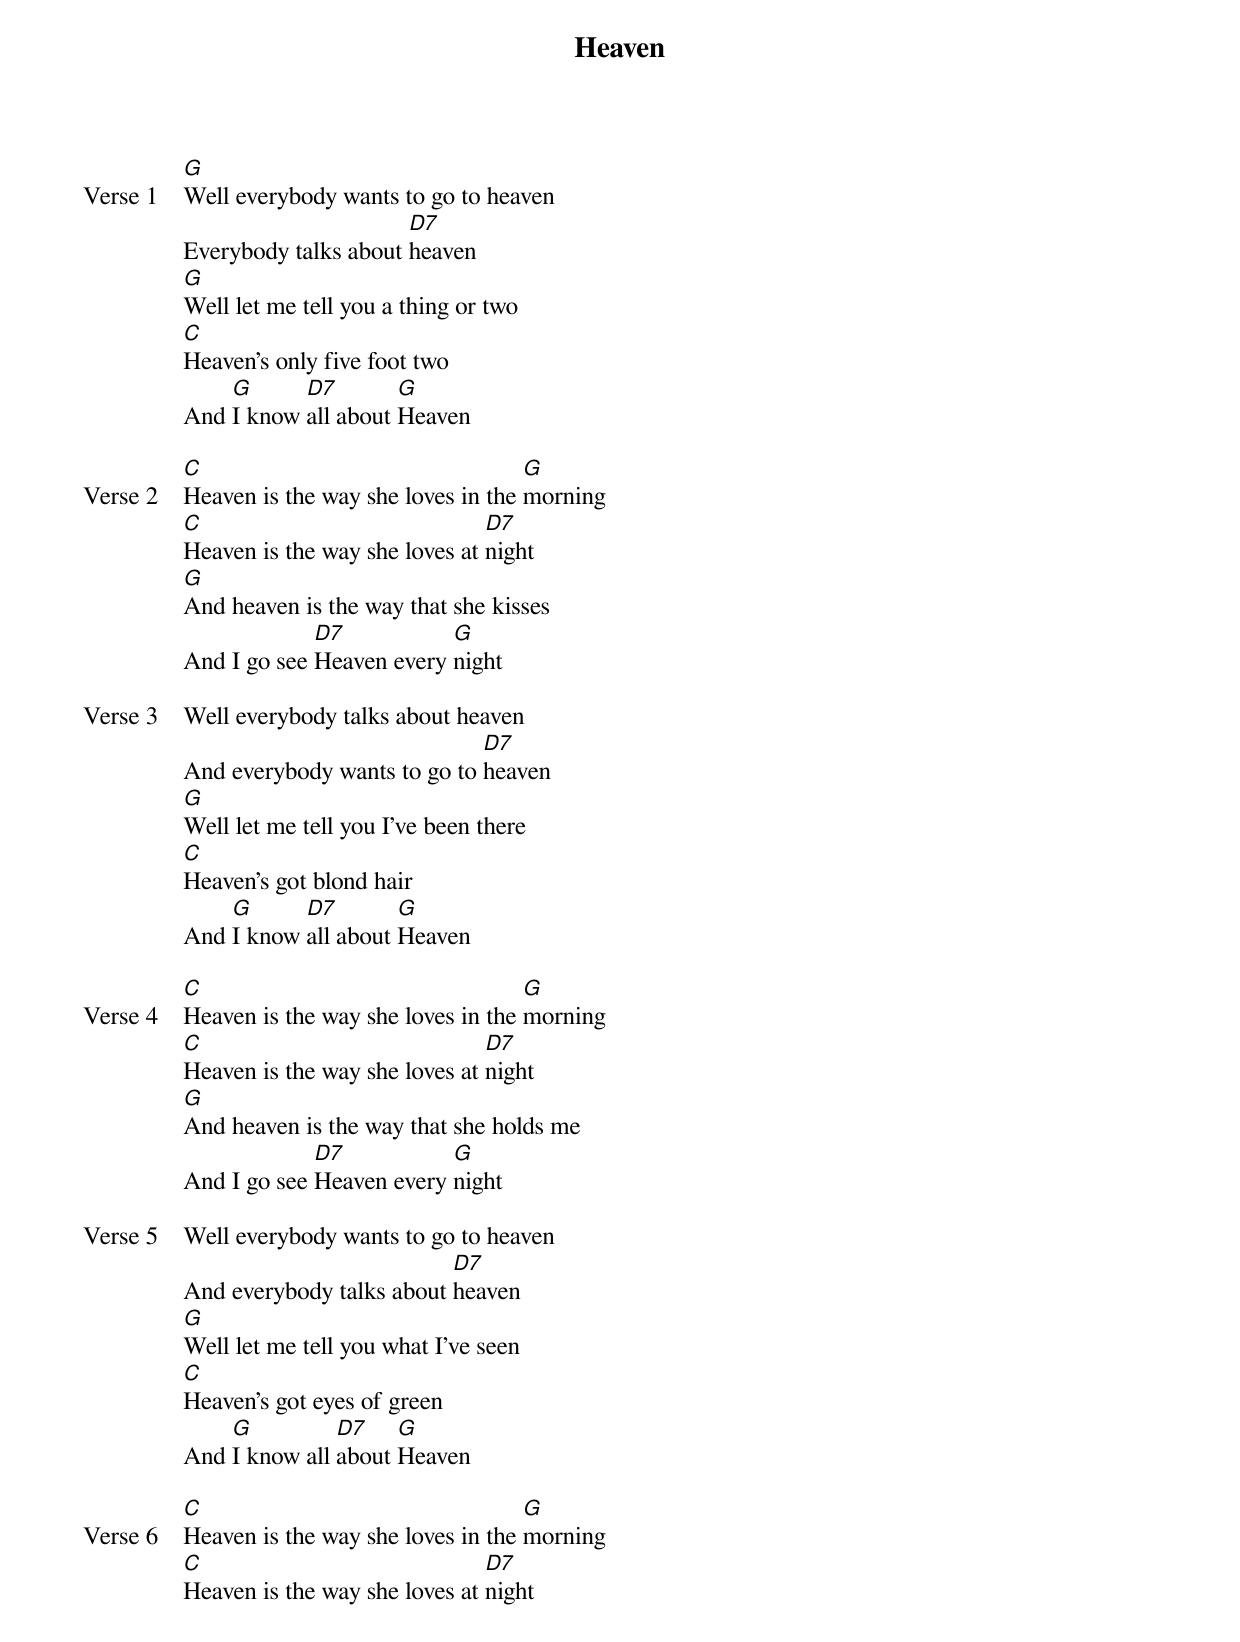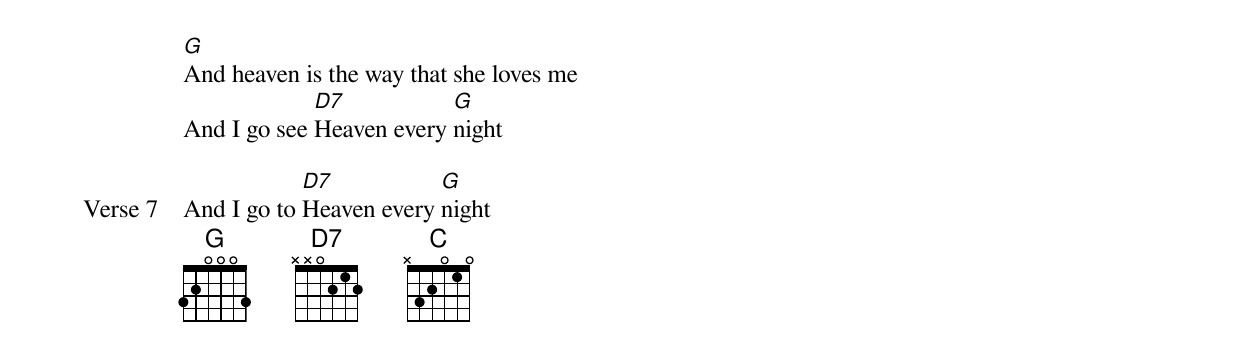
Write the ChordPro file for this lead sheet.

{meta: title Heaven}
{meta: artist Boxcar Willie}

{start_of_verse: Verse 1}
[G]Well everybody wants to go to heaven
Everybody talks about [D7]heaven
[G]Well let me tell you a thing or two
[C]Heaven’s only five foot two
And [G]I know [D7]all about [G]Heaven
{end_of_verse}

{start_of_verse: Verse 2}
[C]Heaven is the way she loves in the [G]morning
[C]Heaven is the way she loves at [D7]night
[G]And heaven is the way that she kisses
And I go see [D7]Heaven every [G]night
{end_of_verse}

{start_of_verse: Verse 3}
Well everybody talks about heaven
And everybody wants to go to [D7]heaven
[G]Well let me tell you I’ve been there
[C]Heaven’s got blond hair
And [G]I know [D7]all about [G]Heaven
{end_of_verse}

{start_of_verse: Verse 4}
[C]Heaven is the way she loves in the [G]morning
[C]Heaven is the way she loves at [D7]night
[G]And heaven is the way that she holds me
And I go see [D7]Heaven every [G]night
{end_of_verse}

{start_of_verse: Verse 5}
Well everybody wants to go to heaven
And everybody talks about [D7]heaven
[G]Well let me tell you what I’ve seen
[C]Heaven’s got eyes of green
And [G]I know all [D7]about [G]Heaven
{end_of_verse}

{start_of_verse: Verse 6}
[C]Heaven is the way she loves in the [G]morning
[C]Heaven is the way she loves at [D7]night
[G]And heaven is the way that she loves me
And I go see [D7]Heaven every [G]night
{end_of_verse}

{start_of_verse: Verse 7}
And I go to [D7]Heaven every [G]night
{end_of_verse}
